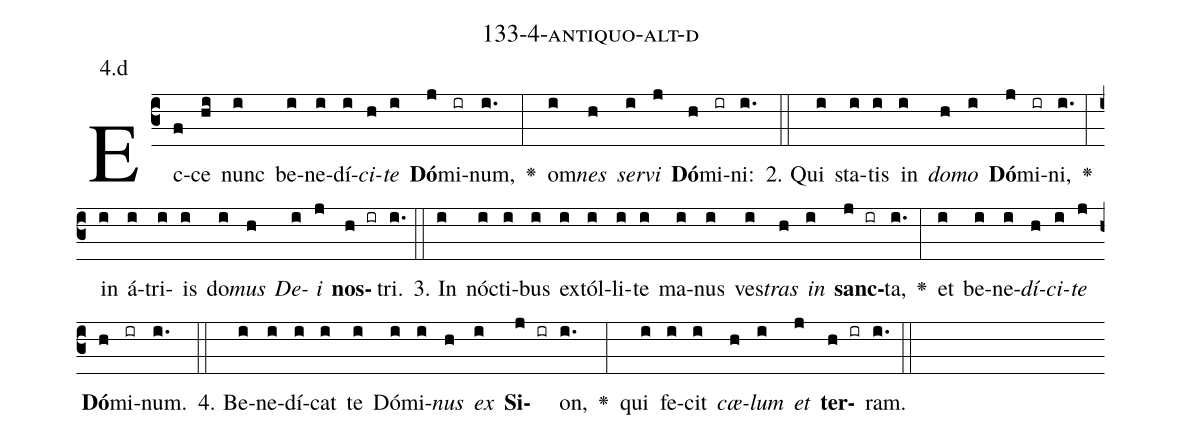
name: 133-4-antiquo-alt-d;
annotation: 4.d;
%%
(c3)Ec(f)ce(hi) nunc(i) be(i)ne(i)dí(i)<i>ci</i>(h)<i>te</i>(i) <b>Dó</b>(j)mi(ir)num,(i.) <v>\greheightstar</v>(:) om(i)<i>nes</i>(h) <i>ser</i>(i)<i>vi</i>(j) <b>Dó</b>(h)mi(ir)ni:(i.) (::)
2. Qui(i) sta(i)tis(i) in(i) <i>do</i>(h)<i>mo</i>(i) <b>Dó</b>(j)mi(ir)ni,(i.) <v>\greheightstar</v>(:) in(i) á(i)tri(i)is(i) do(i)<i>mus</i>(h) <i>De</i>(i)<i>i</i>(j) <b>nos</b>(h ir)tri.(i.) (::)
3. In(i) nóc(i)ti(i)bus(i) ex(i)tól(i)li(i)te(i) ma(i)nus(i) ves(i)<i>tras</i>(h) <i>in</i>(i) <b>sanc</b>(j ir)ta,(i.) <v>\greheightstar</v>(:) et(i) be(i)ne(i)<i>dí</i>(h)<i>ci</i>(i)<i>te</i>(j) <b>Dó</b>(h)mi(ir)num.(i.) (::)
4. Be(i)ne(i)dí(i)cat(i) te(i) Dó(i)mi(i)<i>nus</i>(h) <i>ex</i>(i) <b>Si</b>(j ir)on,(i.) <v>\greheightstar</v>(:) qui(i) fe(i)cit(i) <i>cæ</i>(h)<i>lum</i>(i) <i>et</i>(j) <b>ter</b>(h ir)ram.(i.) (::)
